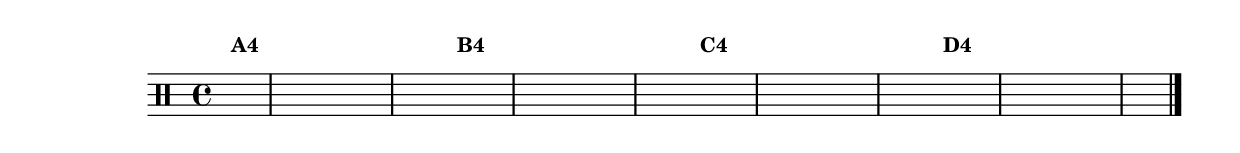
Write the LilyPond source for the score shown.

%-*- coding: utf-8 -*-

\version "2.14.2"

%\header {title = "variacoes sobre bambalalao - variacao 1"}
 
\drums {

\override Staff.TimeSignature #'style = #'()
\time 4/4

\partial 4*2 

\context DrumVoice = "1" { }
\context DrumVoice = "2" {  }

<<
{
\hideNotes
sn2^\markup {\small \bold {"A4"}} 
sn4 sn sn sn sn sn
sn^\markup {\small \bold {"B4"}} 
sn sn sn sn sn sn sn
sn^\markup {\small \bold {"C4"}} 
sn sn sn sn sn sn sn
sn^\markup {\small \bold {"D4"}} 
sn sn sn sn sn sn2
}
\\{
\hideNotes 
bd2
bd1 bd bd bd 
bd bd bd bd2
  }
>>


\bar "|."

}

